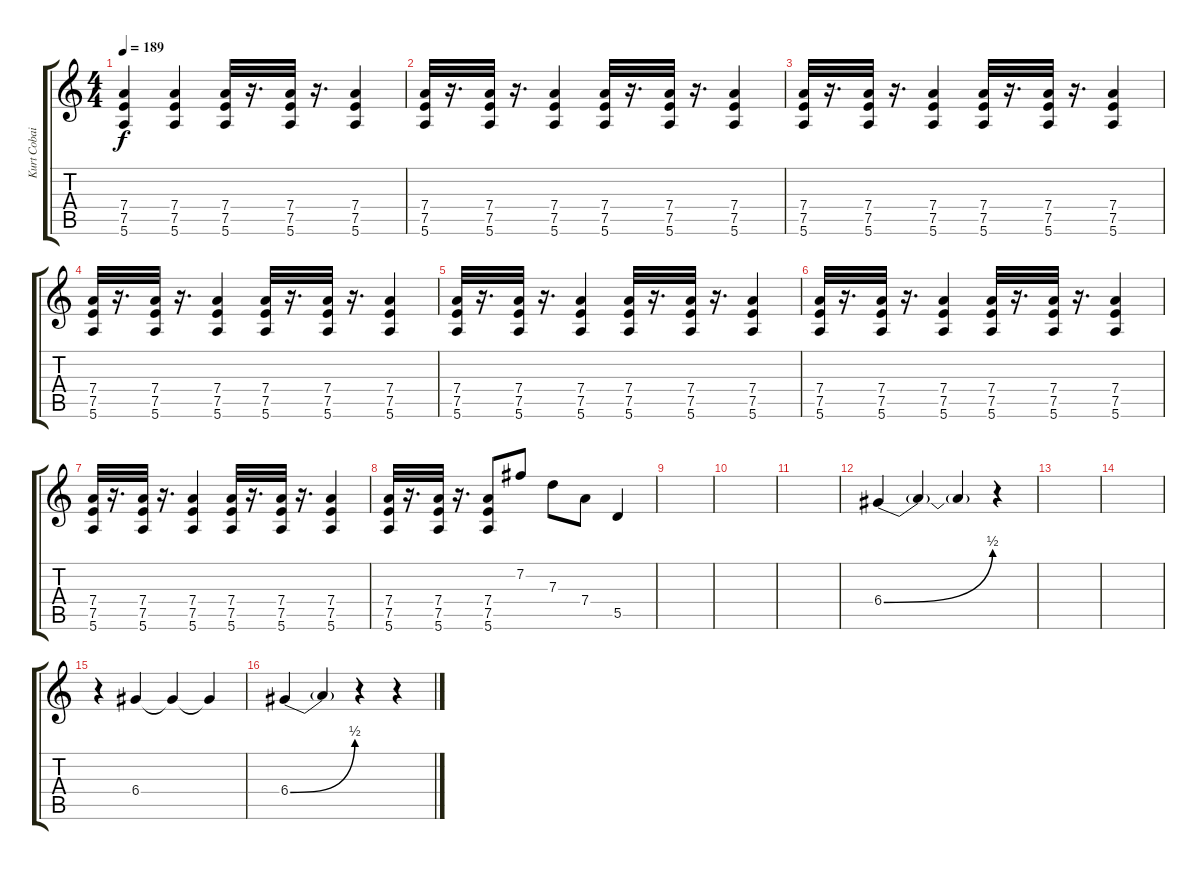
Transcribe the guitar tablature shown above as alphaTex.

\track ("Kurt Cobain (Guitar)" "Kurt Cobai") {instrument overdrivenguitar}
\staff {score tabs}
\tuning (E4 B3 G3 D3 A2 E2) {hide}
\ts (4 4)
\tempo 189
\clef g2
\ks c
(7.4 7.5 5.6).4{dy f} (7.4 7.5 5.6).4 (7.4 7.5 5.6).32 r.16{d} (7.4 7.5 5.6).32 r.16{d} (7.4 7.5 5.6).4 |
(7.4 7.5 5.6).32 r.16{d} (7.4 7.5 5.6).32 r.16{d} (7.4 7.5 5.6).4 (7.4 7.5 5.6).32 r.16{d} (7.4 7.5 5.6).32 r.16{d} (7.4 7.5 5.6).4 |
(7.4 7.5 5.6).32 r.16{d} (7.4 7.5 5.6).32 r.16{d} (7.4 7.5 5.6).4 (7.4 7.5 5.6).32 r.16{d} (7.4 7.5 5.6).32 r.16{d} (7.4 7.5 5.6).4 |
(7.4 7.5 5.6).32 r.16{d} (7.4 7.5 5.6).32 r.16{d} (7.4 7.5 5.6).4 (7.4 7.5 5.6).32 r.16{d} (7.4 7.5 5.6).32 r.16{d} (7.4 7.5 5.6).4 |
(7.4 7.5 5.6).32 r.16{d} (7.4 7.5 5.6).32 r.16{d} (7.4 7.5 5.6).4 (7.4 7.5 5.6).32 r.16{d} (7.4 7.5 5.6).32 r.16{d} (7.4 7.5 5.6).4 |
(7.4 7.5 5.6).32 r.16{d} (7.4 7.5 5.6).32 r.16{d} (7.4 7.5 5.6).4 (7.4 7.5 5.6).32 r.16{d} (7.4 7.5 5.6).32 r.16{d} (7.4 7.5 5.6).4 |
(7.4 7.5 5.6).32 r.16{d} (7.4 7.5 5.6).32 r.16{d} (7.4 7.5 5.6).4 (7.4 7.5 5.6).32 r.16{d} (7.4 7.5 5.6).32 r.16{d} (7.4 7.5 5.6).4 |
(7.4 7.5 5.6).32 r.16{d} (7.4 7.5 5.6).32 r.16{d} (7.4 7.5 5.6).8 7.2.8 7.3.8 7.4.8 5.5.4 |
|
|
|
6.4{be (bend 0 0 60 2)}.4 6.4{t}.4 6.4{t}.4 r.4 |
|
|
r.4 6.4.4 6.4{t}.4 6.4{t}.4 |
6.4{be (bend 0 0 60 2)}.4 6.4{t}.4 r.4 r.4
